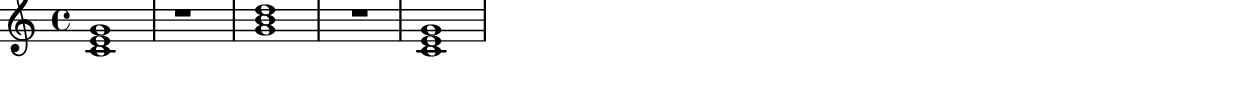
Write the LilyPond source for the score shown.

%% Generated by lilypond-book
%% Options: [exampleindent=10.16\mm,indent=0\mm,line-width=160\mm,paper-height=845.047\pt,paper-width=597.508\pt,papersize='(cons (* 597.508 pt) (* 845.047 pt)),quote]
\include "lilypond-book-preamble.ly"


% ****************************************************************
% Start cut-&-pastable-section
% ****************************************************************

#(ly:set-option 'eps-box-padding 3.000000)



\paper {
  #(set-paper-size '(cons (* 597.508 pt) (* 845.047 pt)))
  indent = 0\mm
  line-width = 160\mm
  % offset the left padding, also add 1mm as lilypond creates cropped
  % images with a little space on the right
  line-width = #(- line-width (* mm  3.000000) (* mm 1))
  line-width = 160\mm - 2.0 * 10.16\mm
  % offset the left padding, also add 1mm as lilypond creates cropped
  % images with a little space on the right
  line-width = #(- line-width (* mm  3.000000) (* mm 1))
}

\layout {
  
}




% ****************************************************************
% ly snippet:
% ****************************************************************
\sourcefileline 478
myChords = \chordmode {
  c1
  r1
  g1
  R1
  c1
}

<<
  \new ChordNames \myChords
  \new Staff \myChords
>>


% ****************************************************************
% end ly snippet
% ****************************************************************
